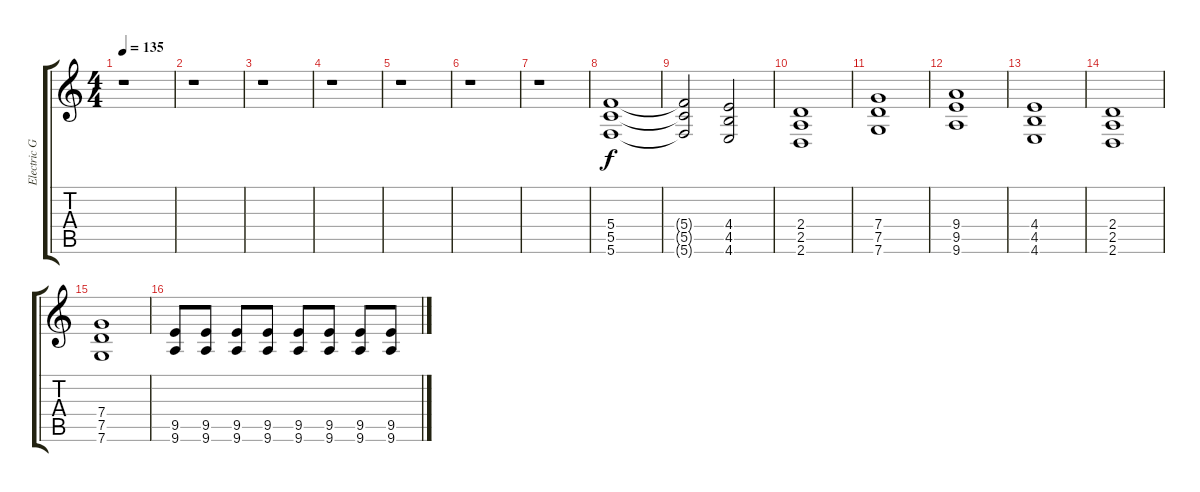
\track ("Electric Guitar 2" "Electric G") {instrument distortionguitar}
\staff {score tabs}
\tuning (D4 A3 F3 C3 G2 C2) {hide}
\ts (4 4)
\tempo 135
\clef g2
\ks c
r.1{dy f} |
r.1 |
r.1 |
r.1 |
r.1 |
r.1 |
r.1 |
(5.4 5.5 5.6).1 |
(5.4{t} 5.5{t} 5.6{t}).2 (4.4 4.5 4.6).2 |
(2.4 2.5 2.6).1 |
(7.4 7.5 7.6).1 |
(9.4 9.5 9.6).1 |
(4.4 4.5 4.6).1 |
(2.4 2.5 2.6).1 |
(7.4 7.5 7.6).1 |
(9.5 9.6).8 (9.5 9.6).8 (9.5 9.6).8 (9.5 9.6).8 (9.5 9.6).8 (9.5 9.6).8 (9.5 9.6).8 (9.5 9.6).8
